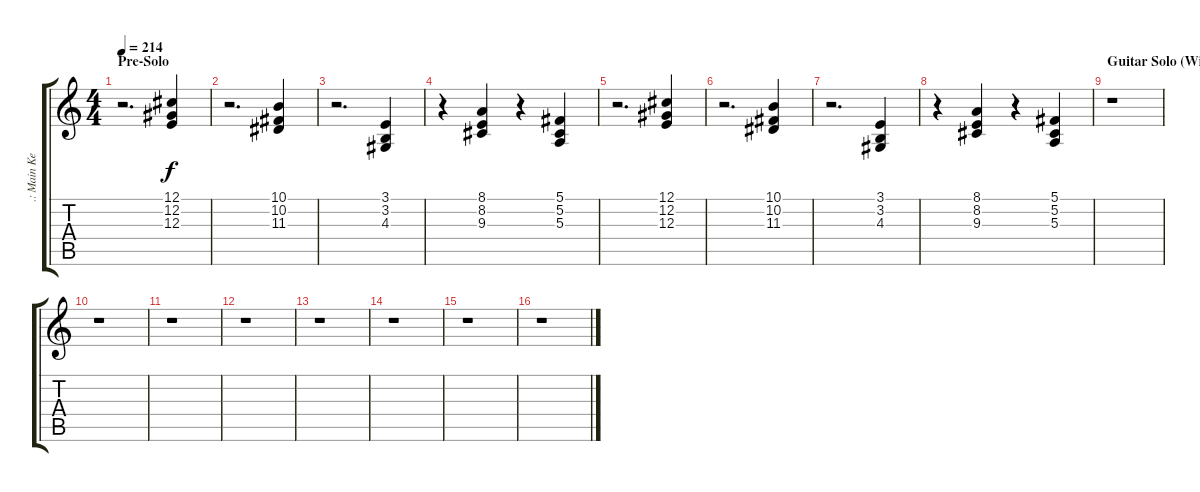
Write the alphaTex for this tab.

\track (".: Main Keyboard 2 :." ".: Main Ke") {instrument churchorgan}
\staff {score tabs}
\tuning (Db4 Ab3 E3 B2 Gb2 Db2) {hide}
\ts (4 4)
\section ("" "Pre-Solo")
\tempo 214
\clef g2
\ks c
r.2{d dy f} (12.1 12.2 12.3).4 |
r.2{d} (10.1 10.2 11.3).4 |
r.2{d} (3.1 3.2 4.3).4 |
r.4 (8.1 8.2 9.3).4 r.4 (5.1 5.2 5.3).4 |
r.2{d} (12.1 12.2 12.3).4 |
r.2{d} (10.1 10.2 11.3).4 |
r.2{d} (3.1 3.2 4.3).4 |
r.4 (8.1 8.2 9.3).4 r.4 (5.1 5.2 5.3).4 |
\section ("" "Guitar Solo (Wildchild)")
r.1 |
r.1 |
r.1 |
r.1 |
r.1 |
r.1 |
r.1 |
r.1
